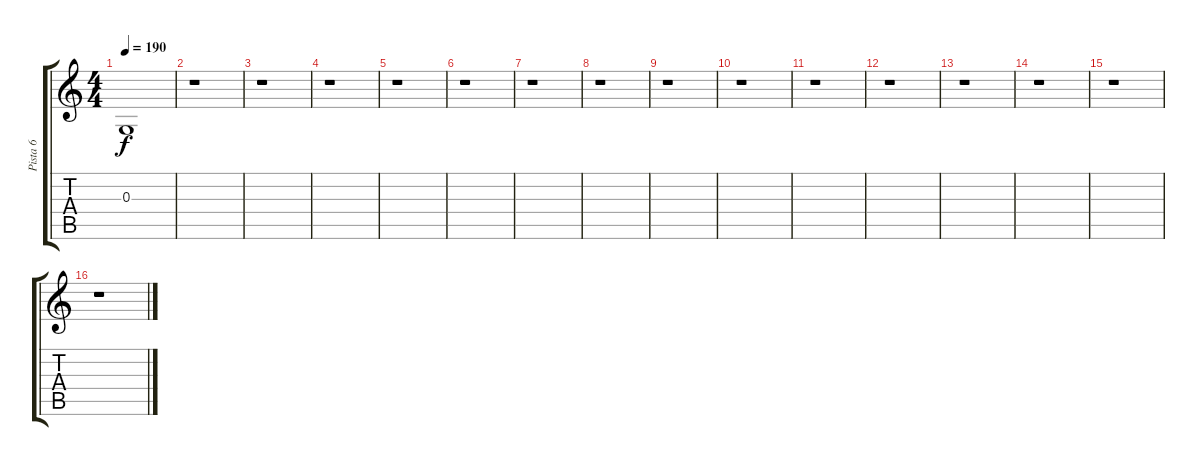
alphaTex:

\track ("Pista 6" "Pista 6") {instrument electricpiano2}
\staff {score tabs}
\tuning (E4 B3 G3 D3 A2 E2) {hide}
\ts (4 4)
\tempo 190
\clef g2
\ks c
0.3.1{dy f} |
r.1 |
r.1 |
r.1 |
r.1 |
r.1 |
r.1 |
r.1 |
r.1 |
r.1 |
r.1 |
r.1 |
r.1 |
r.1 |
r.1 |
r.1
